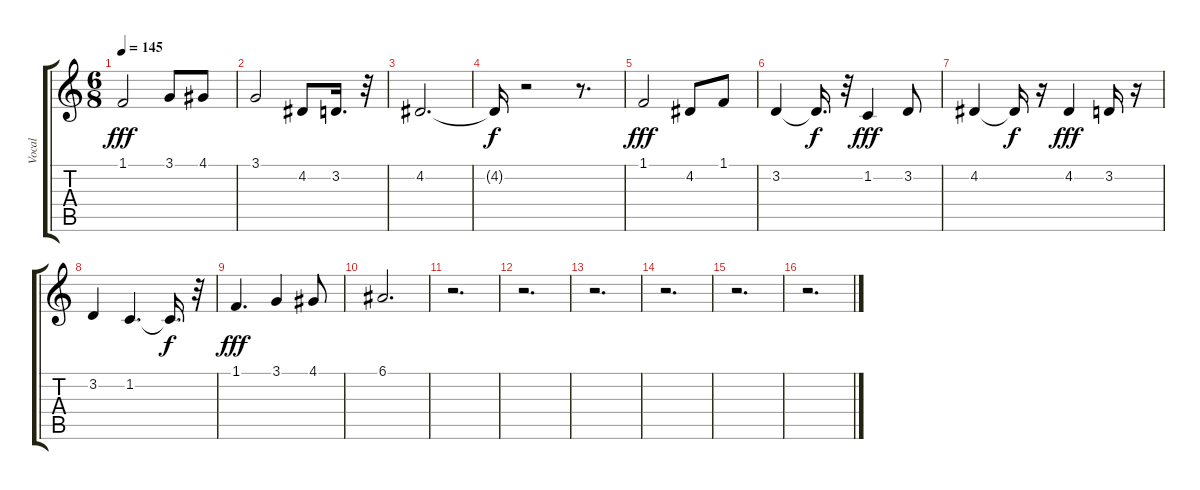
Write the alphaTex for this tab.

\track ("Vocal" "Vocal") {instrument fx5brightness}
\staff {score tabs}
\tuning (E4 B3 G3 D3 A2 E2) {hide}
\ts (6 8)
\tempo 145
\clef g2
\ks c
1.1.2{dy fff} 3.1.8 4.1.8 |
3.1.2 4.2.8 3.2.16{d} r.32 |
4.2.2{d} |
4.2{t}.16{dy f} r.2 r.8{d} |
1.1.2{dy fff} 4.2.8 1.1.8 |
3.2.4 3.2{t}.16{d dy f} r.32 1.2.4{dy fff} 3.2.8 |
4.2.4 4.2{t}.16{dy f} r.16 4.2.4{dy fff} 3.2.16 r.16 |
3.2.4 1.2.4{d} 1.2{t}.16{d dy f} r.32 |
1.1.4{d dy fff} 3.1.4 4.1.8 |
6.1.2{d} |
r.2{d} |
r.2{d} |
r.2{d} |
r.2{d} |
r.2{d} |
r.2{d}
